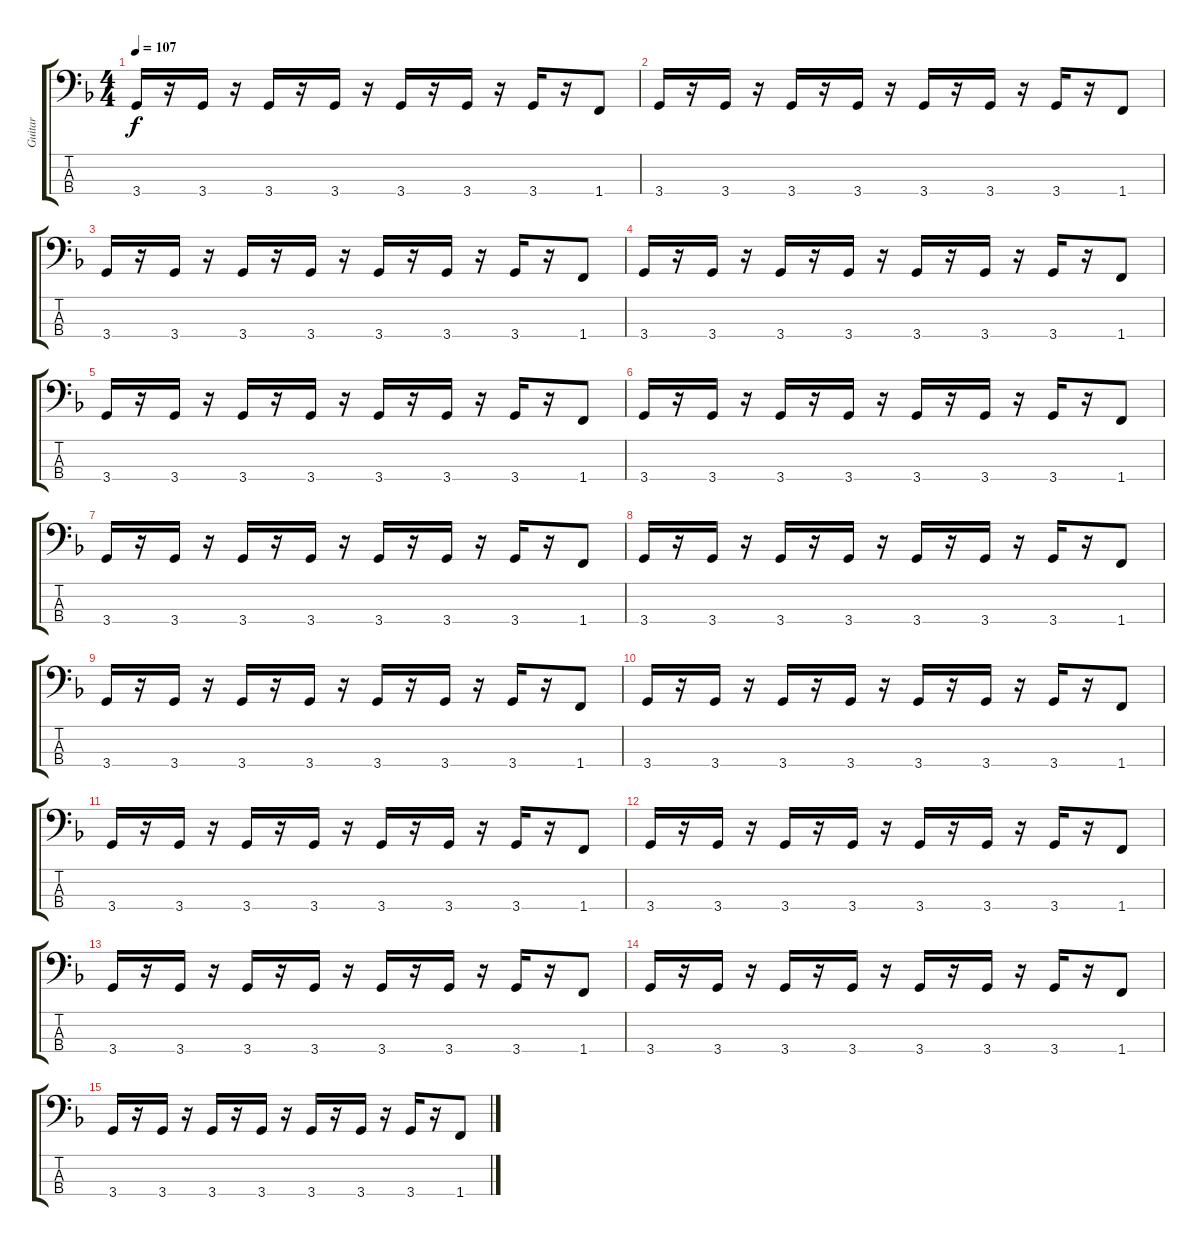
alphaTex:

\track ("Guitar" "Guitar") {instrument electricbassfinger}
\staff {score tabs}
\tuning (G2 D2 A1 E1) {hide}
\ts (4 4)
\tempo 107
\clef f4
\ks f
3.4.16{dy f} r.16 3.4.16 r.16 3.4.16 r.16 3.4.16 r.16 3.4.16 r.16 3.4.16 r.16 3.4.16 r.16 1.4.8 |
3.4.16 r.16 3.4.16 r.16 3.4.16 r.16 3.4.16 r.16 3.4.16 r.16 3.4.16 r.16 3.4.16 r.16 1.4.8 |
3.4.16 r.16 3.4.16 r.16 3.4.16 r.16 3.4.16 r.16 3.4.16 r.16 3.4.16 r.16 3.4.16 r.16 1.4.8 |
3.4.16 r.16 3.4.16 r.16 3.4.16 r.16 3.4.16 r.16 3.4.16 r.16 3.4.16 r.16 3.4.16 r.16 1.4.8 |
3.4.16 r.16 3.4.16 r.16 3.4.16 r.16 3.4.16 r.16 3.4.16 r.16 3.4.16 r.16 3.4.16 r.16 1.4.8 |
3.4.16 r.16 3.4.16 r.16 3.4.16 r.16 3.4.16 r.16 3.4.16 r.16 3.4.16 r.16 3.4.16 r.16 1.4.8 |
3.4.16 r.16 3.4.16 r.16 3.4.16 r.16 3.4.16 r.16 3.4.16 r.16 3.4.16 r.16 3.4.16 r.16 1.4.8 |
3.4.16 r.16 3.4.16 r.16 3.4.16 r.16 3.4.16 r.16 3.4.16 r.16 3.4.16 r.16 3.4.16 r.16 1.4.8 |
3.4.16 r.16 3.4.16 r.16 3.4.16 r.16 3.4.16 r.16 3.4.16 r.16 3.4.16 r.16 3.4.16 r.16 1.4.8 |
3.4.16 r.16 3.4.16 r.16 3.4.16 r.16 3.4.16 r.16 3.4.16 r.16 3.4.16 r.16 3.4.16 r.16 1.4.8 |
3.4.16 r.16 3.4.16 r.16 3.4.16 r.16 3.4.16 r.16 3.4.16 r.16 3.4.16 r.16 3.4.16 r.16 1.4.8 |
3.4.16 r.16 3.4.16 r.16 3.4.16 r.16 3.4.16 r.16 3.4.16 r.16 3.4.16 r.16 3.4.16 r.16 1.4.8 |
3.4.16 r.16 3.4.16 r.16 3.4.16 r.16 3.4.16 r.16 3.4.16 r.16 3.4.16 r.16 3.4.16 r.16 1.4.8 |
3.4.16 r.16 3.4.16 r.16 3.4.16 r.16 3.4.16 r.16 3.4.16 r.16 3.4.16 r.16 3.4.16 r.16 1.4.8 |
3.4.16 r.16 3.4.16 r.16 3.4.16 r.16 3.4.16 r.16 3.4.16 r.16 3.4.16 r.16 3.4.16 r.16 1.4.8
